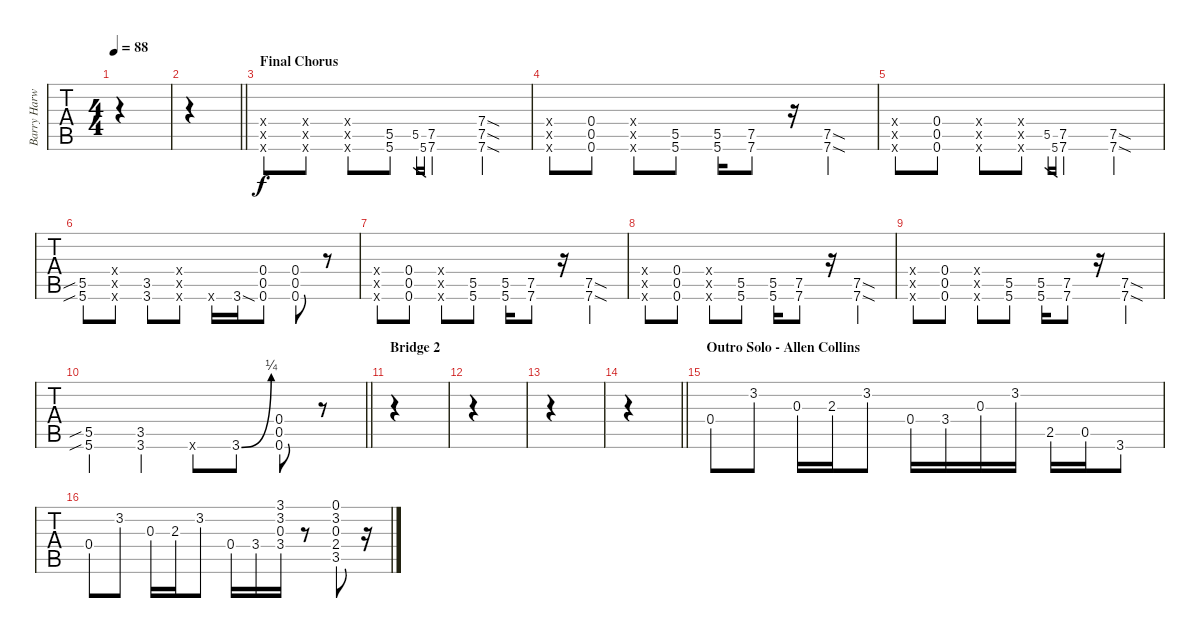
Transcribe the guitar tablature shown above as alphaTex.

\track ("Barry Harwood - Rhythm fills" "Barry Harw") {instrument overdrivenguitar}
\staff {tabs}
\tuning (E4 B3 G3 D3 A2 D2) {hide}
\ts (4 4)
\tempo 88
\clef g2
\ks c
|
\barLineRight lightlight
|
\section ("" "Final Chorus")
(10.4{x} 10.5{x} 10.6{x}).8{balance 16 instrument lead2sawtooth} (12.4{x} 12.5{x} 12.6{x}).8 (0.4{x} 0.5{x} 0.6{x}).8 (5.5 5.6).8 5.5.16{gr} 5.6.16{gr} (7.5 7.6).4 (7.4{sod} 7.5{sod} 7.6{sod}).4 |
(10.4{x} 10.5{x} 10.6{x}).8 (0.4 0.5 0.6).8 (0.4{x} 0.5{x} 0.6{x}).8 (5.5 5.6).8 (5.5 5.6).16 (7.5 7.6).8 r.16 (7.5{sod} 7.6{sod}).4 |
(10.4{x} 10.5{x} 10.6{x}).8 (0.4 0.5 0.6).8 (0.4{x} 0.5{x} 0.6{x}).8 (0.4{x} 0.5{x} 0.6{x}).8 5.5.16{gr} 5.6.16{gr} (7.5 7.6).4 (7.5{sod} 7.6{sod}).4 |
(5.5{sib} 5.6{sib}).8 (0.4{x} 0.5{x} 0.6{x}).8 (3.5 3.6).8 (0.4{x} 0.5{x} 0.6{x}).8 2.6{x}.16 3.6{sod}.16 (0.4 0.5 0.6).8 (0.4 0.5 0.6).8 r.8 |
(10.4{x} 10.5{x} 10.6{x}).8 (0.4 0.5 0.6).8 (0.4{x} 0.5{x} 0.6{x}).8 (5.5 5.6).8 (5.5 5.6).16 (7.5 7.6).8 r.16 (7.5{sod} 7.6{sod}).4 |
(10.4{x} 10.5{x} 10.6{x}).8 (0.4 0.5 0.6).8 (0.4{x} 0.5{x} 0.6{x}).8 (5.5 5.6).8 (5.5 5.6).16 (7.5 7.6).8 r.16 (7.5{sod} 7.6{sod}).4 |
(10.4{x} 10.5{x} 10.6{x}).8 (0.4 0.5 0.6).8 (0.4{x} 0.5{x} 0.6{x}).8 (5.5 5.6).8 (5.5 5.6).16 (7.5 7.6).8 r.16 (7.5{sod} 7.6{sod}).4 |
\barLineRight lightlight
(5.5{sib} 5.6{sib}).4 (3.5 3.6).4 2.6{x}.8 3.6{be (bend 0 0 60 1)}.8 (0.4 0.5 0.6).8 r.8 |
\section ("" "Bridge 2")
|
|
|
\barLineRight lightlight
|
\section ("" "Outro Solo - Allen Collins")
0.4.8{volume 7 balance 8} 3.2.8 0.3.16 2.3.16 3.2.8 0.4.16 3.4.16 0.3.16 3.2.16 2.5.16 0.5.16 3.6.8 |
0.4.8 3.2.8 0.3.16 2.3.16 3.2.8 0.4.16 3.4.16 (3.1 3.2 0.3 3.4).16 r.8 (0.1 3.2 0.3 2.4 3.5).8 r.16
